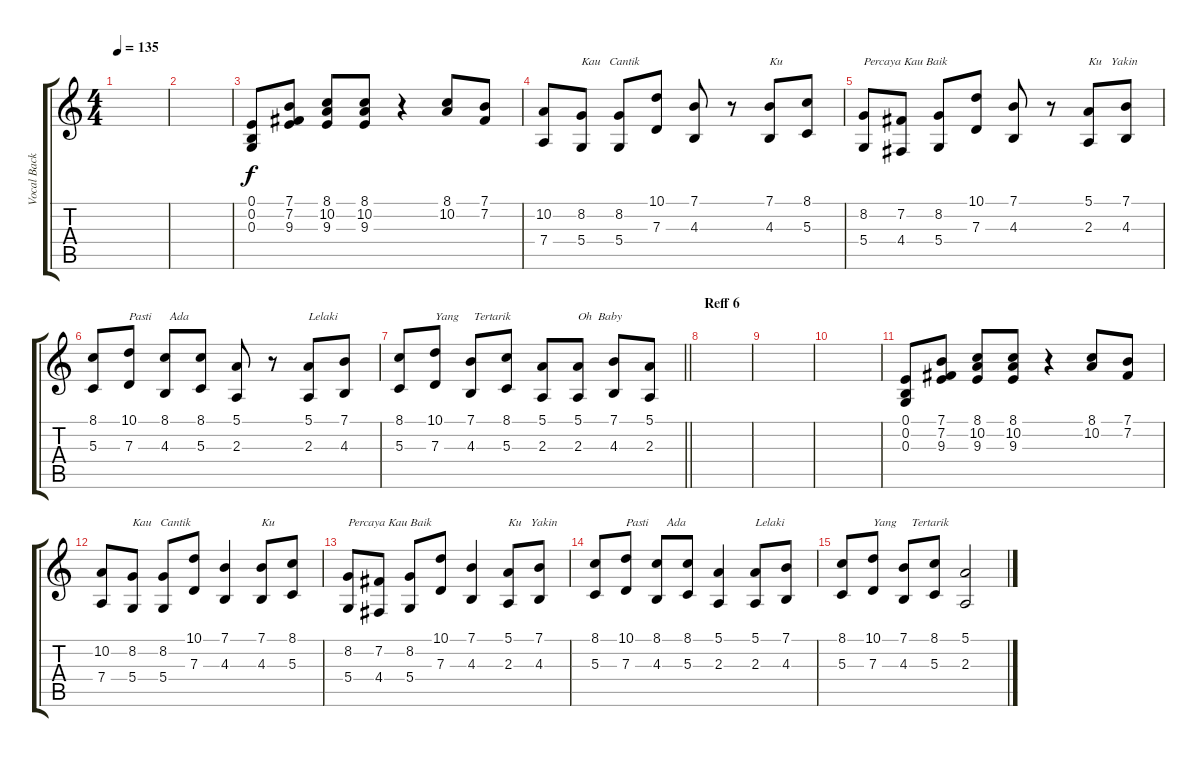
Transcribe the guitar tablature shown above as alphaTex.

\track ("Vocal Backup" "Vocal Back") {instrument voiceoohs}
\staff {score tabs}
\tuning (E4 B3 G3 D3 A2 E2) {hide}
\ts (4 4)
\tempo 135
\clef g2
\ks c
|
|
(0.1 0.2 0.3).8 (7.1 7.2 9.3).8 (8.1 10.2 9.3).8 (8.1 10.2 9.3).8 r.4 (8.1 10.2).8 (7.1 7.2).8 |
(10.2 7.4).8 (8.2 5.4).8{txt "Kau   Cantik"} (8.2 5.4).8 (10.1 7.3).8 (7.1 4.3).8 r.8 (7.1 4.3).8{txt "Ku "} (8.1 5.3).8 |
(8.2 5.4).8{txt "Percaya Kau Baik"} (7.2 4.4).8 (8.2 5.4).8 (10.1 7.3).8 (7.1 4.3).8 r.8 (5.1 2.3).8{txt "Ku   Yakin "} (7.1 4.3).8 |
(8.1 5.3).8 (10.1 7.3).8{txt "Pasti      Ada"} (8.1 4.3).8 (8.1 5.3).8 (5.1 2.3).8 r.8 (5.1 2.3).8{txt "Lelaki "} (7.1 4.3).8 |
\barLineRight lightlight
(8.1 5.3).8 (10.1 7.3).8{txt "Yang     Tertarik"} (7.1 4.3).8 (8.1 5.3).8 (5.1 2.3).8 (5.1 2.3).8{txt "Oh  Baby"} (7.1 4.3).8 (5.1 2.3).8 |
\section ("" "Reff 6")
|
|
|
(0.1 0.2 0.3).8 (7.1 7.2 9.3).8 (8.1 10.2 9.3).8 (8.1 10.2 9.3).8 r.4 (8.1 10.2).8 (7.1 7.2).8 |
(10.2 7.4).8 (8.2 5.4).8{txt "Kau   Cantik"} (8.2 5.4).8 (10.1 7.3).8 (7.1 4.3).4 (7.1 4.3).8{txt "Ku "} (8.1 5.3).8 |
(8.2 5.4).8{txt "Percaya Kau Baik"} (7.2 4.4).8 (8.2 5.4).8 (10.1 7.3).8 (7.1 4.3).4 (5.1 2.3).8{txt "Ku   Yakin "} (7.1 4.3).8 |
(8.1 5.3).8 (10.1 7.3).8{txt "Pasti      Ada"} (8.1 4.3).8 (8.1 5.3).8 (5.1 2.3).4 (5.1 2.3).8{txt "Lelaki "} (7.1 4.3).8 |
(8.1 5.3).8 (10.1 7.3).8{txt "Yang     Tertarik"} (7.1 4.3).8 (8.1 5.3).8 (5.1 2.3).2
